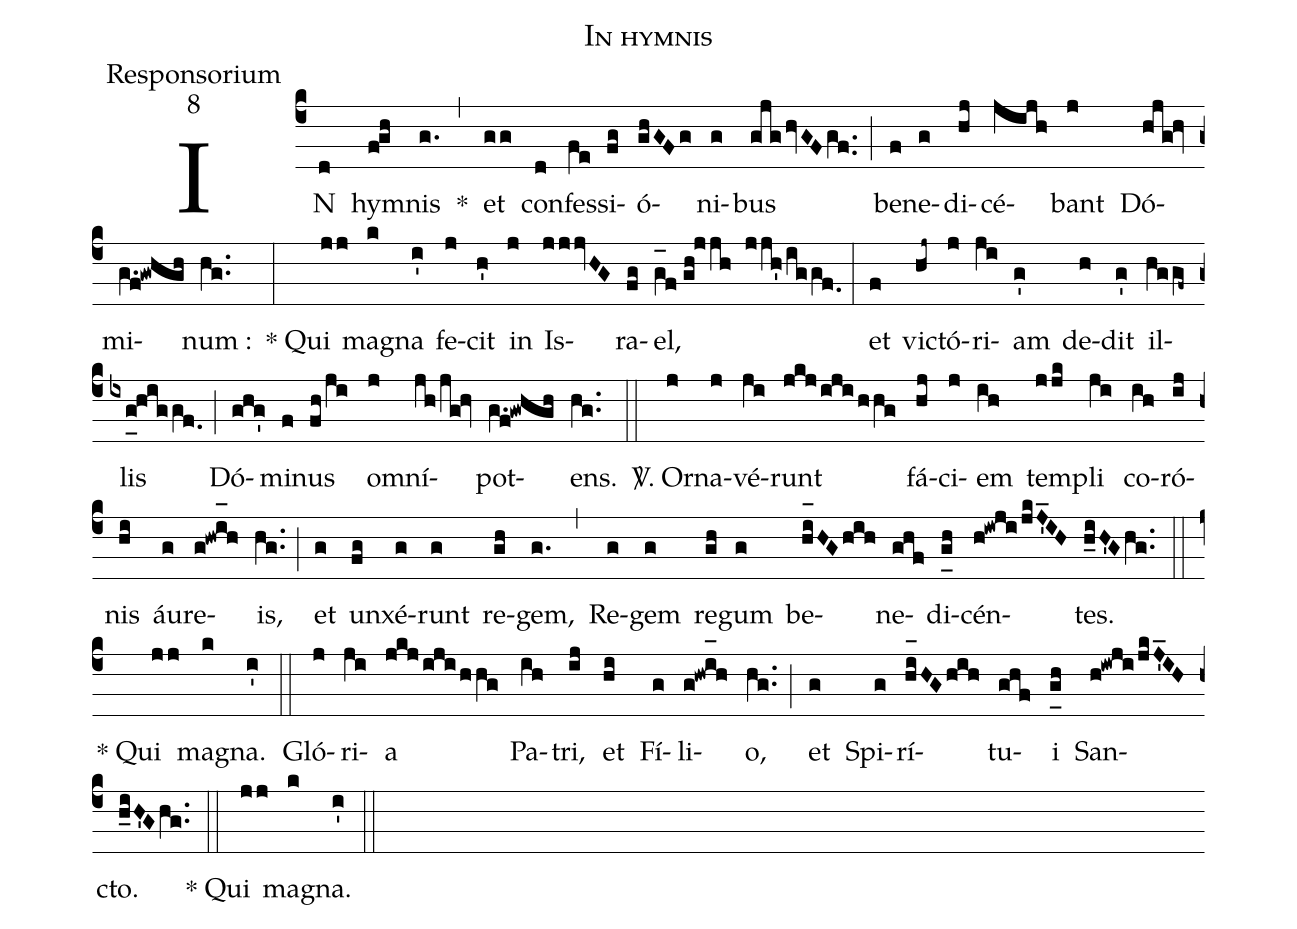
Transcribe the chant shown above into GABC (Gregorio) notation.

name:In hymnis;
office-part:Responsorium;
mode:8;
%%
(c4) IN(d) hy(fgh)mnis(g.) *(,) et(gg) con(d)fes(fe)si(fg)ó(ghGFg)ni(g)bus(gjghvGFgf..) (;) be(f)ne(g)di(hj)cé(jijh)bant(j) Dó(hjg!hv)mi(g.f!gwhgh)num :(hg..) (:) * Qui(jj) ma(k)gna(i') fe(j)cit(h') in(j) Is(jjjvHG)ra(fg)el,(g_[oh:h]f//gh!jjh jjh'/iggf.0) (:) et(f) vi(hj~)ctó(j)ri(ji)am(g') de(h)dit(g') il(hggf~)lis(ixg_0[uh:l]!higgf.0) (;) Dó(ghg')mi(f)nus(fh/ji) o(j)mní(jh/jg!hv)pot(g.f!gwhgh)ens.(hg..) (::)
<sp>V/</sp>. Or(j)na(j)vé(ji)runt(jkjijihhg) fá(hj)ci(j)em(ih) tem(jjk)pli(ji) co(ih)ró(ij)nis(hi) áu(g)re(g!hwi_[oh:h]h)is,(hg..) (;) et(g) un(fg)xé(g)runt(g) re(gh)gem,(g.) (,) Re(g)gem(g) re(gh)gum(g) be(hi_[oh:h]HGhih)ne(ghf)di(g_[uh:l]h)cén(h!iwji/jkJ'_IH)tes.(h_iH'Ghg..) (::) * Qui(jj) ma(k)gna.(i') (::)
Gló(j)ri(ji)a(jkjijihhg) Pa(ih)tri,(ij) et(hi) Fí(g)li(g!hwi_[oh:h]h)o,(hg..) (;) et(g) Spi(g)rí(hi_[oh:h]HGhih)tu(ghf)i(g_[uh:l]h) San(h!iwji/jkJ'_IH)cto.(h_iH'Ghg..) (::) * Qui(jj) ma(k)gna.(i') (::)
